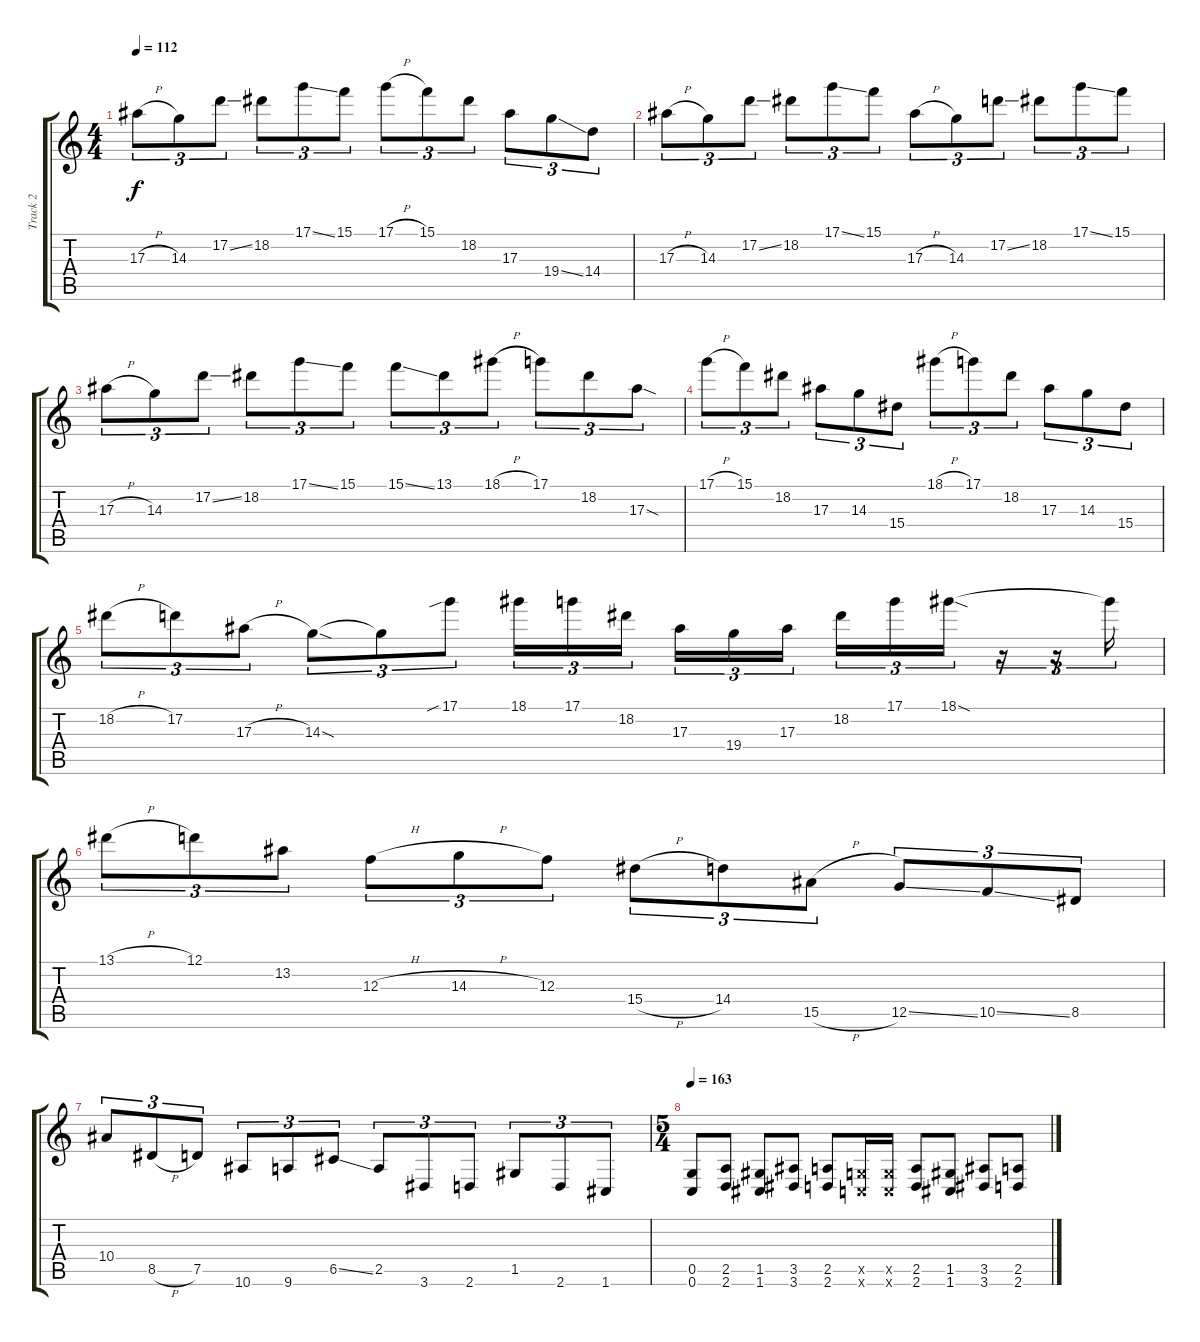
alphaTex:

\track ("Track 2" "Track 2") {instrument distortionguitar}
\staff {score tabs}
\tuning (D4 A3 F3 C3 G2 C2) {hide}
\ts (4 4)
\tempo 112
\clef g2
\ks c
17.3{h}.8{tu (3 2) dy f} 14.3.8{tu (3 2)} 17.2{ss}.8{tu (3 2)} 18.2.8{tu (3 2)} 17.1{ss}.8{tu (3 2)} 15.1.8{tu (3 2)} 17.1{h}.8{tu (3 2)} 15.1.8{tu (3 2)} 18.2.8{tu (3 2)} 17.3.8{tu (3 2)} 19.4{ss}.8{tu (3 2)} 14.4.8{tu (3 2)} |
17.3{h}.8{tu (3 2)} 14.3.8{tu (3 2)} 17.2{ss}.8{tu (3 2)} 18.2.8{tu (3 2)} 17.1{ss}.8{tu (3 2)} 15.1.8{tu (3 2)} 17.3{h}.8{tu (3 2)} 14.3.8{tu (3 2)} 17.2{ss}.8{tu (3 2)} 18.2.8{tu (3 2)} 17.1{ss}.8{tu (3 2)} 15.1.8{tu (3 2)} |
17.3{h}.8{tu (3 2)} 14.3.8{tu (3 2)} 17.2{ss}.8{tu (3 2)} 18.2.8{tu (3 2)} 17.1{ss}.8{tu (3 2)} 15.1.8{tu (3 2)} 15.1{ss}.8{tu (3 2)} 13.1.8{tu (3 2)} 18.1{h}.8{tu (3 2)} 17.1.8{tu (3 2)} 18.2.8{tu (3 2)} 17.3{sod}.8{tu (3 2)} |
17.1{h}.8{tu (3 2)} 15.1.8{tu (3 2)} 18.2.8{tu (3 2)} 17.3.8{tu (3 2)} 14.3.8{tu (3 2)} 15.4.8{tu (3 2)} 18.1{h}.8{tu (3 2)} 17.1.8{tu (3 2)} 18.2.8{tu (3 2)} 17.3.8{tu (3 2)} 14.3.8{tu (3 2)} 15.4.8{tu (3 2)} |
18.2{h}.8{tu (3 2)} 17.2.8{tu (3 2)} 17.3{h}.8{tu (3 2)} 14.3{sod}.8{tu (3 2)} 14.3{t}.8{tu (3 2)} 17.1{sib}.8{tu (3 2)} 18.1.16{tu (3 2)} 17.1.16{tu (3 2)} 18.2.16{tu (3 2) beam splitsecondary} 17.3.16{tu (3 2)} 19.4.16{tu (3 2)} 17.3.16{tu (3 2)} 18.2.16{tu (3 2)} 17.1.16{tu (3 2)} 18.1{sod}.16{tu (3 2)} r.16{tu (3 2)} r.16{tu (3 2)} 18.1{t}.16{tu (3 2)} |
13.1{h}.8{tu (3 2)} 12.1.8{tu (3 2)} 13.2.8{tu (3 2)} 12.3{h}.8{tu (3 2)} 14.3{h}.8{tu (3 2)} 12.3.8{tu (3 2)} 15.4{h}.8{tu (3 2)} 14.4.8{tu (3 2)} 15.5{h}.8{tu (3 2)} 12.5{ss}.8{tu (3 2)} 10.5{ss}.8{tu (3 2)} 8.5.8{tu (3 2)} |
10.4.8{tu (3 2)} 8.5{h}.8{tu (3 2)} 7.5.8{tu (3 2)} 10.6.8{tu (3 2)} 9.6.8{tu (3 2)} 6.5{ss}.8{tu (3 2)} 2.5.8{tu (3 2)} 3.6.8{tu (3 2)} 2.6.8{tu (3 2)} 1.5.8{tu (3 2)} 2.6.8{tu (3 2)} 1.6.8{tu (3 2)} |
\ts (5 4)
\tempo 163
(0.5 0.6).8 (2.5 2.6).8 (1.5 1.6).8 (3.5 3.6).8 (2.5 2.6).8 (0.5{x} 0.6{x}).16 (0.5{x} 0.6{x}).16 (2.5 2.6).8 (1.5 1.6).8 (3.5 3.6).8 (2.5 2.6).8
